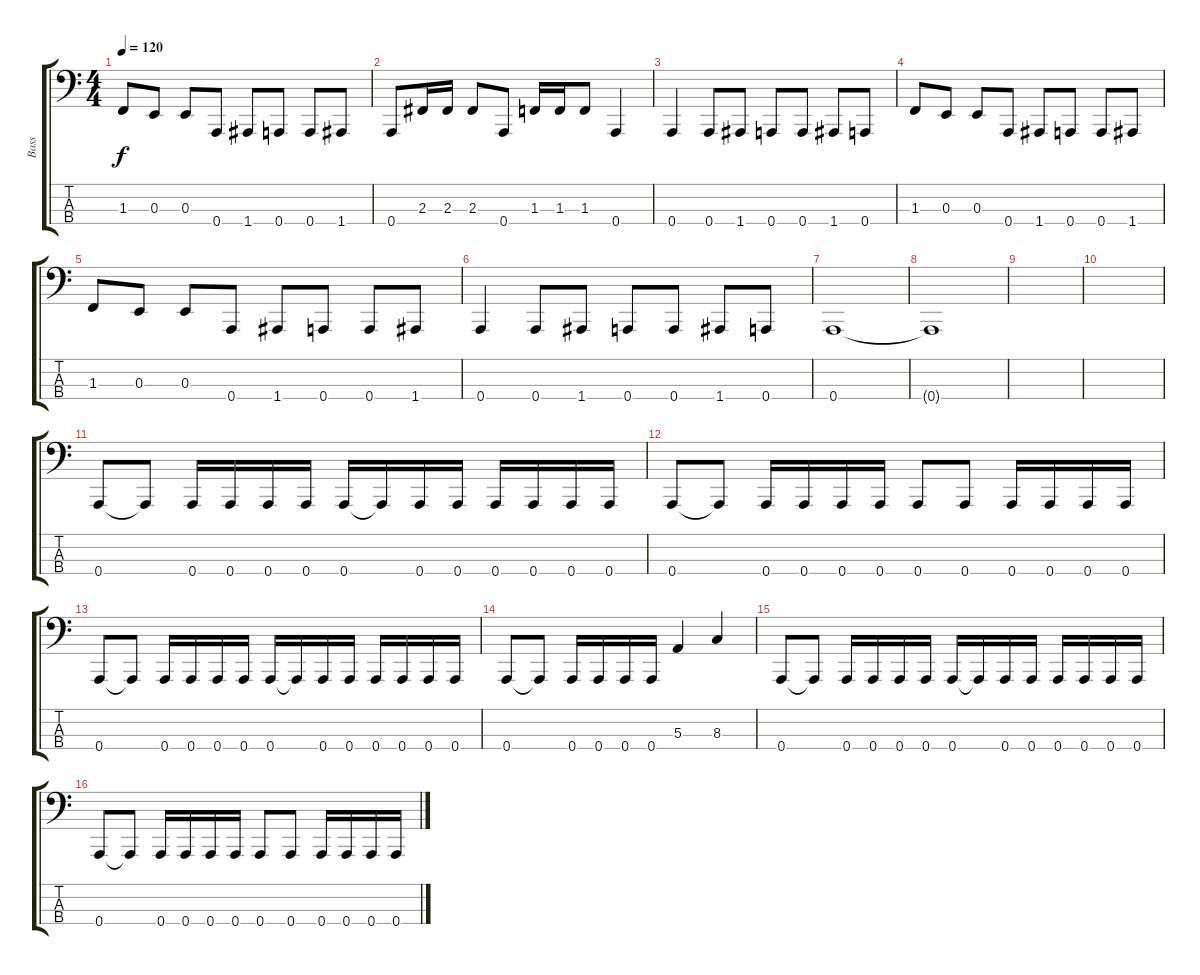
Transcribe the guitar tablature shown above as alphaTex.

\track ("Bass" "Bass") {instrument electricbasspick}
\staff {score tabs}
\tuning (D2 A1 E1 A0) {hide}
\ts (4 4)
\tempo 120
\clef f4
\ks c
1.3.8{dy f} 0.3.8 0.3.8 0.4.8 1.4.8 0.4.8 0.4.8 1.4.8 |
0.4.8 2.3.16 2.3.16 2.3.8 0.4.8 1.3.16 1.3.16 1.3.8 0.4.4 |
0.4.4 0.4.8 1.4.8 0.4.8 0.4.8 1.4.8 0.4.8 |
1.3.8 0.3.8 0.3.8 0.4.8 1.4.8 0.4.8 0.4.8 1.4.8 |
1.3.8 0.3.8 0.3.8 0.4.8 1.4.8 0.4.8 0.4.8 1.4.8 |
0.4.4 0.4.8 1.4.8 0.4.8 0.4.8 1.4.8 0.4.8 |
0.4.1 |
0.4{t}.1 |
|
|
0.4.8{instrument electricbassfinger} 0.4{t}.8 0.4.16 0.4.16 0.4.16 0.4.16 0.4.16 0.4{t}.16 0.4.16 0.4.16 0.4.16 0.4.16 0.4.16 0.4.16 |
0.4.8 0.4{t}.8 0.4.16 0.4.16 0.4.16 0.4.16 0.4.8 0.4.8 0.4.16 0.4.16 0.4.16 0.4.16 |
0.4.8 0.4{t}.8 0.4.16 0.4.16 0.4.16 0.4.16 0.4.16 0.4{t}.16 0.4.16 0.4.16 0.4.16 0.4.16 0.4.16 0.4.16 |
0.4.8 0.4{t}.8 0.4.16 0.4.16 0.4.16 0.4.16 5.3.4 8.3.4 |
0.4.8 0.4{t}.8 0.4.16 0.4.16 0.4.16 0.4.16 0.4.16 0.4{t}.16 0.4.16 0.4.16 0.4.16 0.4.16 0.4.16 0.4.16 |
0.4.8 0.4{t}.8 0.4.16 0.4.16 0.4.16 0.4.16 0.4.8 0.4.8 0.4.16 0.4.16 0.4.16 0.4.16
